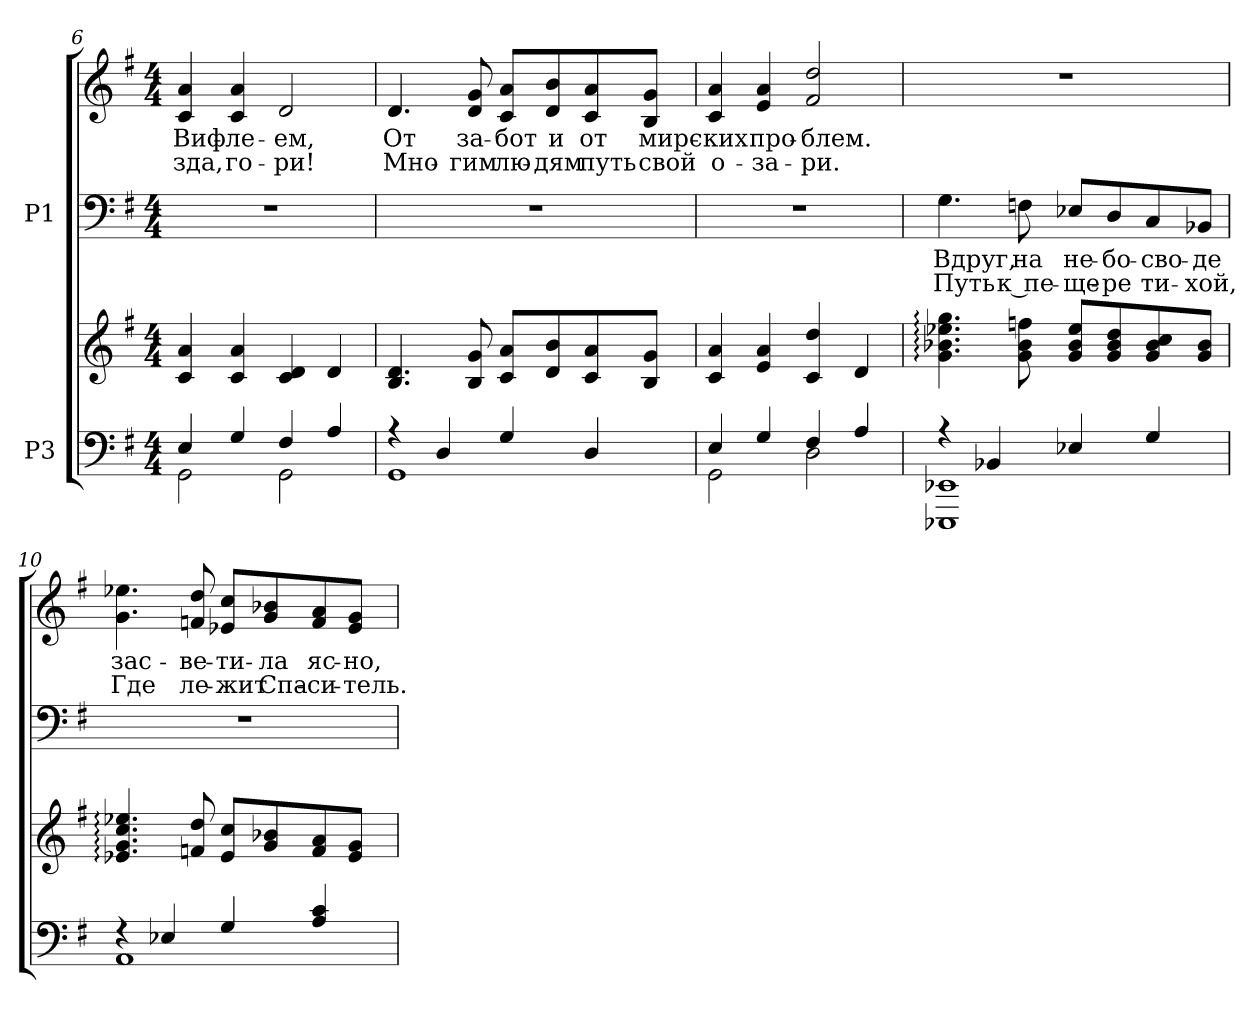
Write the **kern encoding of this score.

**kern	**kern	**kern	**text	**text	**kern	**text	**text
*part2	*part2	*part1	*part1	*part1	*part1	*part1	*part1
*staff4	*staff3	*staff2	*staff2	*staff2	*staff1	*staff1	*staff1
*I"P3	*	*I"P1	*	*	*	*	*
!!LO:LB:g=z
*clefF4	*clefG2	*clefF4	*	*	*clefG2	*	*
*k[f#]	*k[f#]	*k[f#]	*	*	*k[f#]	*	*
*G:	*G:	*G:	*	*	*G:	*	*
*M4/4	*M4/4	*M4/4	*	*	*M4/4	*	*
=6	=6	=6	=6	=6	=6	=6	=6
*^	*	*	*	*	*	*	*
!	!	!	!	!	!	!	!LO:LY:b:color=#000000	!LO:LY:b:color=#000000
4Ei/	2GGi\	4ci/ 4ai	1r	.	.	4ci/ 4ai	Виф-	-зда,
!	!	!	!	!	!	!	!LO:LY:b:color=#000000	!LO:LY:b:color=#000000
4Gi/	.	4ci/ 4ai	.	.	.	4ci/ 4ai	-ле-	го-
!	!	!	!	!	!	!	!LO:LY:b:color=#000000	!LO:LY:b:color=#000000
4F#i/	2GGi\	4ci/ 4di	.	.	.	2di/	-ем,	-ри!
4Ai/	.	4di/	.	.	.	.	.	.
=7	=7	=7	=7	=7	=7	=7	=7	=7
!	!	!	!	!	!	!	!LO:LY:b:color=#000000	!LO:LY:b:color=#000000
4r	1GGi	4.Bi/ 4.di	1r	.	.	4.di/	От	Мно-
4Di/	.	.	.	.	.	.	.	.
!	!	!	!	!	!	!	!LO:LY:b:color=#000000	!LO:LY:b:color=#000000
.	.	8Bi/ 8gi	.	.	.	8di/ 8gi	за-	-гим
!	!	!	!	!	!	!	!LO:LY:b:color=#000000	!LO:LY:b:color=#000000
4Gi/	.	8ci/ 8aiL	.	.	.	8ci/ 8aiL	-бот	лю-
!	!	!	!	!	!	!	!LO:LY:b:color=#000000	!LO:LY:b:color=#000000
.	.	8di/ 8bi	.	.	.	8di/ 8bi	и	-дям
!	!	!	!	!	!	!	!LO:LY:b:color=#000000	!LO:LY:b:color=#000000
4Di/	.	8ci/ 8ai	.	.	.	8ci/ 8ai	от	путь
!	!	!	!	!	!	!	!LO:LY:b:color=#000000	!LO:LY:b:color=#000000
.	.	8Bi/ 8giJ	.	.	.	8Bi/ 8giJ	мирс-	свой
=8	=8	=8	=8	=8	=8	=8	=8	=8
!	!	!	!	!	!	!	!LO:LY:b:color=#000000	!LO:LY:b:color=#000000
4Ei/	2GGi\	4ci/ 4ai	1r	.	.	4ci/ 4ai	-ких	о-
!	!	!	!	!	!	!	!LO:LY:b:color=#000000	!LO:LY:b:color=#000000
4Gi/	.	4ei/ 4ai	.	.	.	4ei/ 4ai	про-	-за-
!	!	!	!	!	!	!	!LO:LY:b:color=#000000	!LO:LY:b:color=#000000
4F#i/	2Di\	4ci/ 4ddi	.	.	.	2f#i/ 2ddi	-блем.	-ри.
4Ai/	.	4di/	.	.	.	.	.	.
!!LO:LB:g=z
=9	=9	=9	=9	=9	=9	=9	=9	=9
!	!	!	!	!LO:LY:a:color=#000000	!LO:LY:a:color=#000000	!	!	!
4r	1EEE-Xi 1EE-Xi	4.gi\: 4.b-Xi: 4.ee-Xi: 4.ggi:	4.Gi\	Вдруг,	Путь	1r	.	.
4BB-Xi/	.	.	.	.	.	.	.	.
!	!	!	!	!LO:LY:a:color=#000000	!LO:LY:a:color=#000000	!	!	!
.	.	8gi\ 8b-i 8ffni	8Fni\	на	к пе-	.	.	.
!	!	!	!	!LO:LY:a:color=#000000	!LO:LY:a:color=#000000	!	!	!
4E-Xi/	.	8gi/ 8b-i 8ee-iL	8E-Xi/L	не-	-ще-	.	.	.
!	!	!	!	!LO:LY:a:color=#000000	!LO:LY:a:color=#000000	!	!	!
.	.	8gi/ 8b-i 8ddi	8Di/	-бо-	-ре	.	.	.
!	!	!	!	!LO:LY:a:color=#000000	!LO:LY:a:color=#000000	!	!	!
4Gi/	.	8gi/ 8b-i 8cci	8Ci/	-сво-	ти-	.	.	.
!	!	!	!	!LO:LY:a:color=#000000	!LO:LY:a:color=#000000	!	!	!
.	.	8gi/ 8b-iJ	8BB-Xi/J	-де	-хой,	.	.	.
=10	=10	=10	=10	=10	=10	=10	=10	=10
!	!	!	!	!	!	!	!LO:LY:b:color=#000000	!LO:LY:b:color=#000000
4r	1AAi	4.e-Xi/: 4.gi: 4.cci: 4.ee-Xi:	1r	.	.	4.gi\ 4.ee-Xi	зас-	Где
4E-Xi/	.	.	.	.	.	.	.	.
!	!	!	!	!	!	!	!LO:LY:b:color=#000000	!LO:LY:b:color=#000000
.	.	8fni/ 8ddi	.	.	.	8fni/ 8ddi	-ве-	ле-
!	!	!	!	!	!	!	!LO:LY:b:color=#000000	!LO:LY:b:color=#000000
4Gi/	.	8e-i/ 8cciL	.	.	.	8e-Xi/ 8cciL	-ти-	-жит
!	!	!	!	!	!	!	!LO:LY:b:color=#000000	!LO:LY:b:color=#000000
.	.	8gi/ 8b-Xi	.	.	.	8gi/ 8b-Xi	-ла	Спа-
!	!	!	!	!	!	!	!LO:LY:b:color=#000000	!LO:LY:b:color=#000000
4Ai/ 4ci	.	8fi/ 8ai	.	.	.	8fi/ 8ai	яс-	-си-
!	!	!	!	!	!	!	!LO:LY:b:color=#000000	!LO:LY:b:color=#000000
.	.	8e-i/ 8giJ	.	.	.	8e-i/ 8giJ	-но,	-тель.
*v	*v	*	*	*	*	*	*	*
=	=	=	=	=	=	=	=
*-	*-	*-	*-	*-	*-	*-	*-
